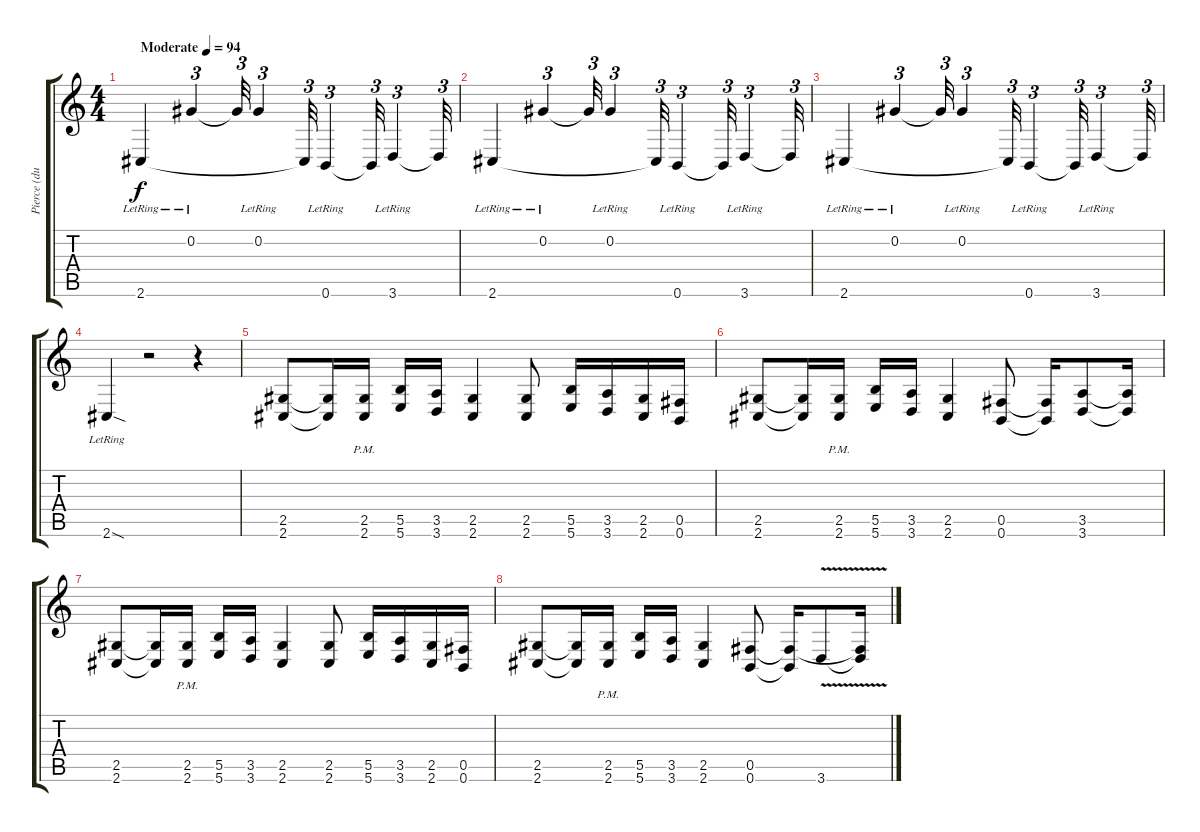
\track ("Pierce (dub)" "Pierce (du") {instrument distortionguitar}
\staff {score tabs}
\tuning (Db4 Ab3 E3 B2 Gb2 B1) {hide}
\ts (4 4)
\tempo (94 "Moderate")
\clef g2
\ks c
2.6{lr}.4{dy f instrument distortionguitar} 0.2{lr}.4{tu (3 2)} 0.2{t}.32{tu (3 2)} 0.2{lr}.4{tu (3 2)} 2.6{t}.32{tu (3 2)} 0.6{lr}.4{tu (3 2)} 0.6{t}.32{tu (3 2)} 3.6{lr}.4{tu (3 2)} 3.6{t}.32{tu (3 2)} |
2.6{lr}.4 0.2{lr}.4{tu (3 2)} 0.2{t}.32{tu (3 2)} 0.2{lr}.4{tu (3 2)} 2.6{t}.32{tu (3 2)} 0.6{lr}.4{tu (3 2)} 0.6{t}.32{tu (3 2)} 3.6{lr}.4{tu (3 2)} 3.6{t}.32{tu (3 2)} |
2.6{lr}.4 0.2{lr}.4{tu (3 2)} 0.2{t}.32{tu (3 2)} 0.2{lr}.4{tu (3 2)} 2.6{t}.32{tu (3 2)} 0.6{lr}.4{tu (3 2)} 0.6{t}.32{tu (3 2)} 3.6{lr}.4{tu (3 2)} 3.6{t}.32{tu (3 2)} |
2.6{sod lr}.4 r.2 r.4 |
(2.5 2.6).8 (2.5{t} 2.6{t}).16 (2.5{pm} 2.6).16 (5.5 5.6).16 (3.5 3.6).16 (2.5 2.6).4 (2.5 2.6).8 (5.5 5.6).16 (3.5 3.6).16 (2.5 2.6).16 (0.5 0.6).16 |
(2.5 2.6).8 (2.5{t} 2.6{t}).16 (2.5{pm} 2.6).16 (5.5 5.6).16 (3.5 3.6).16 (2.5 2.6).4 (0.5 0.6).8 (0.5{t} 0.6{t}).16 (3.5 3.6).8 (3.5{t} 3.6{t}).16 |
(2.5 2.6).8 (2.5{t} 2.6{t}).16 (2.5{pm} 2.6).16 (5.5 5.6).16 (3.5 3.6).16 (2.5 2.6).4 (2.5 2.6).8 (5.5 5.6).16 (3.5 3.6).16 (2.5 2.6).16 (0.5 0.6).16 |
(2.5 2.6).8 (2.5{t} 2.6{t}).16 (2.5{pm} 2.6).16 (5.5 5.6).16 (3.5 3.6).16 (2.5 2.6).4 (0.5 0.6).8 (0.5{t} 0.6{t}).16 3.6{v}.8 (0.5{t} 3.6{t}).16
